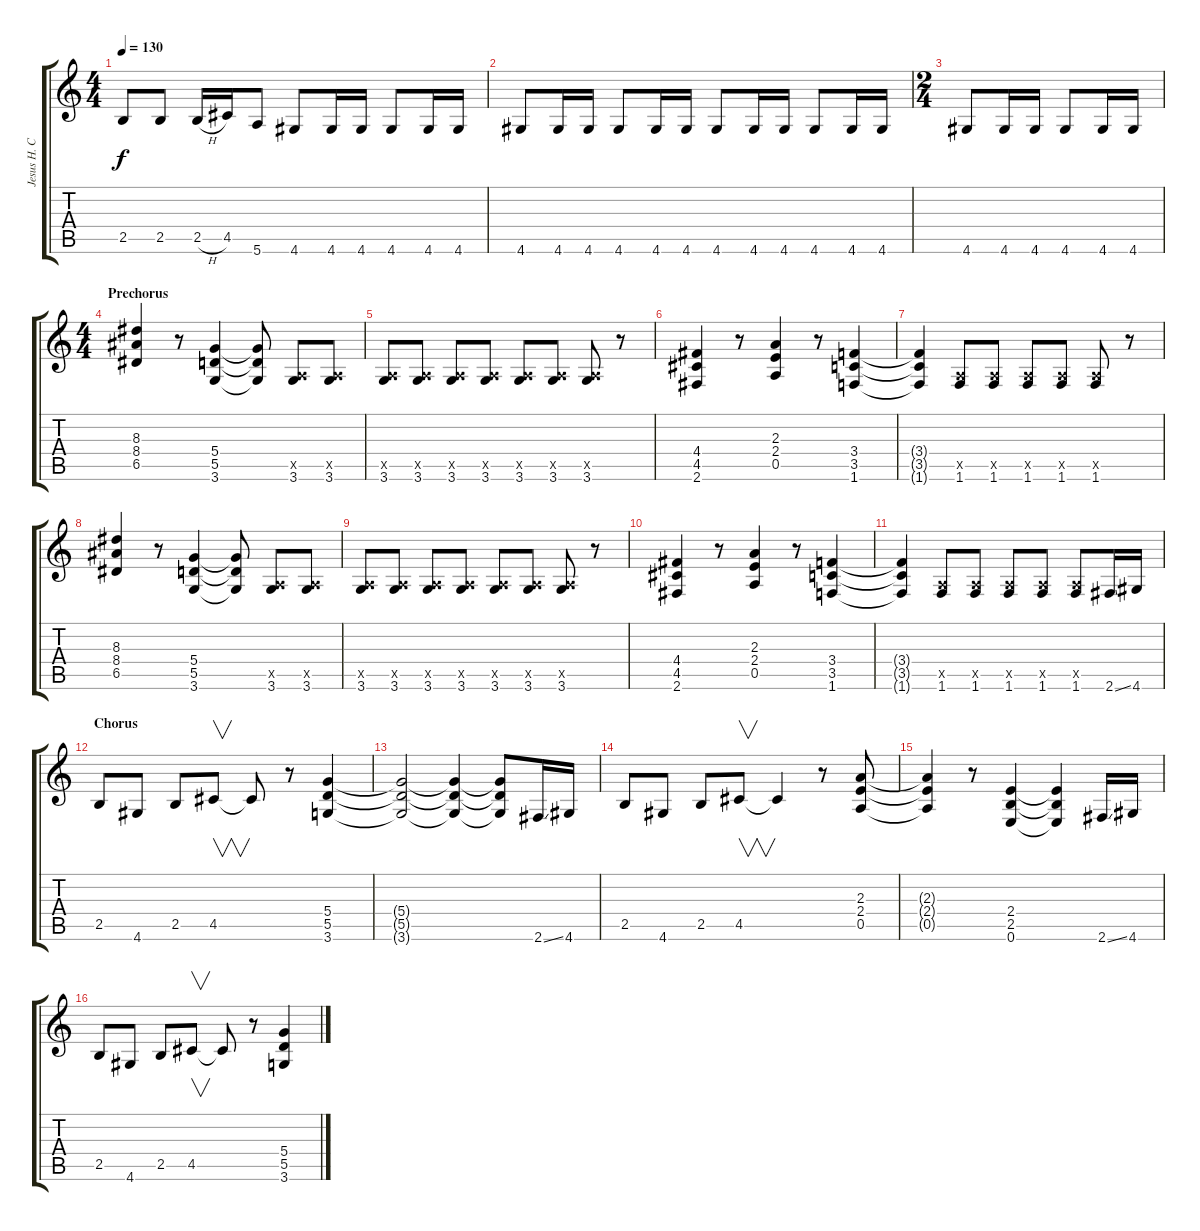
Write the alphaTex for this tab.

\track ("Jesus H. Chris" "Jesus H. C") {instrument overdrivenguitar}
\staff {score tabs}
\tuning (E4 B3 G3 D3 A2 E2) {hide}
\ts (4 4)
\tempo 130
\clef g2
\ks c
2.5.8{dy f} 2.5.8 2.5{h}.16 4.5.16 5.6.8 4.6.8 4.6.16 4.6.16 4.6.8 4.6.16 4.6.16 |
4.6.8 4.6.16 4.6.16 4.6.8 4.6.16 4.6.16 4.6.8 4.6.16 4.6.16 4.6.8 4.6.16 4.6.16 |
\ts (2 4)
4.6.8 4.6.16 4.6.16 4.6.8 4.6.16 4.6.16 |
\ts (4 4)
\section ("" "Prechorus")
(8.3 8.4 6.5).4 r.8 (5.4 5.5 3.6).4 (5.4{t} 5.5{t} 3.6{t}).8 (0.5{x} 3.6).8 (0.5{x} 3.6).8 |
(0.5{x} 3.6).8 (0.5{x} 3.6).8 (0.5{x} 3.6).8 (0.5{x} 3.6).8 (0.5{x} 3.6).8 (0.5{x} 3.6).8 (0.5{x} 3.6).8 r.8 |
(4.4 4.5 2.6).4 r.8 (2.3 2.4 0.5).4 r.8 (3.4 3.5 1.6).4 |
(3.4{t} 3.5{t} 1.6{t}).4 (0.5{x} 1.6).8 (0.5{x} 1.6).8 (0.5{x} 1.6).8 (0.5{x} 1.6).8 (0.5{x} 1.6).8 r.8 |
(8.3 8.4 6.5).4 r.8 (5.4 5.5 3.6).4 (5.4{t} 5.5{t} 3.6{t}).8 (0.5{x} 3.6).8 (0.5{x} 3.6).8 |
(0.5{x} 3.6).8 (0.5{x} 3.6).8 (0.5{x} 3.6).8 (0.5{x} 3.6).8 (0.5{x} 3.6).8 (0.5{x} 3.6).8 (0.5{x} 3.6).8 r.8 |
(4.4 4.5 2.6).4 r.8 (2.3 2.4 0.5).4 r.8 (3.4 3.5 1.6).4 |
(3.4{t} 3.5{t} 1.6{t}).4 (0.5{x} 1.6).8 (0.5{x} 1.6).8 (0.5{x} 1.6).8 (0.5{x} 1.6).8 (0.5{x} 1.6).8 2.6{ss}.16 4.6.16 |
\section ("" "Chorus")
2.5.8 4.6.8 2.5.8 4.5.8{v} 4.5{t}.8 r.8 (5.4 5.5 3.6).4 |
(5.4{t} 5.5{t} 3.6{t}).2 (5.4{t} 5.5{t} 3.6{t}).4 (5.4{t} 5.5{t} 3.6{t}).8 2.6{ss}.16 4.6.16 |
2.5.8 4.6.8 2.5.8 4.5.8{v} 4.5{t}.4 r.8 (2.3 2.4 0.5).8 |
(2.3{t} 2.4{t} 0.5{t}).4 r.8 (2.4 2.5 0.6).4 (2.4{t} 2.5{t} 0.6{t}).4 2.6{ss}.16 4.6.16 |
2.5.8 4.6.8 2.5.8 4.5.8{v} 4.5{t}.8 r.8 (5.4 5.5 3.6).4
